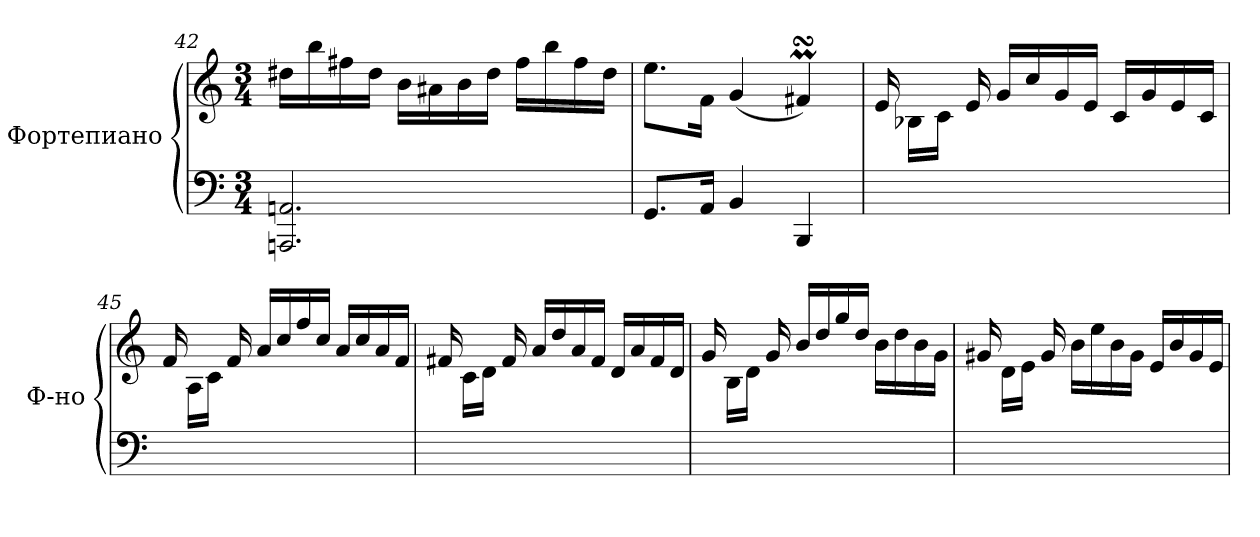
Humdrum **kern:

**kern	**kern
*part1	*part1
*staff2	*staff1
*I"Фортепиано	*
*I'Ф-но	*
*clefF4	*clefG2
*k[]	*k[]
*M3/4	*M3/4
=42	=42
2.AAAn/ 2.AAn/	16dd#X\LL
.	16bb\
.	16ff#X\
.	16dd#\JJ
.	16b\LL
.	16a#X\
.	16b\
.	16dd#\JJ
.	16ff#\LL
.	16bb\
.	16ff#\
.	16dd#\JJ
=43	=43
8.GG/L	8.ee\L
16AA/Jk	16f\Jk
4BB/	(<4g/
4BBB/	4f#XmsSsS/)
!!LO:LB:g=z
=44	=44
2.ryy	16e/
.	16B-X\LL
.	16c\JJ
.	16e/
.	16g/LL
.	16cc/
.	16g/
.	16e/JJ
.	16c/LL
.	16g/
.	16e/
.	16c/JJ
=45	=45
2.ryy	16f/
.	16A\LL
.	16c\JJ
.	16f/
.	16a/LL
.	16cc/
.	16ff/
.	16cc/JJ
.	16a/LL
.	16cc/
.	16a/
.	16f/JJ
=46	=46
2.ryy	16f#X/
.	16c\LL
.	16d\JJ
.	16f#/
.	16a/LL
.	16dd/
.	16a/
.	16f#/JJ
.	16d/LL
.	16a/
.	16f#/
.	16d/JJ
!!LO:LB:g=z
=47	=47
2.ryy	16g/
.	16B\LL
.	16d\JJ
.	16g/
.	16b/LL
.	16dd/
.	16gg/
.	16dd/JJ
.	16b\LL
.	16dd\
.	16b\
.	16g\JJ
=48	=48
2.ryy	16g#X/
.	16d\LL
.	16e\JJ
.	16g#/
.	16b\LL
.	16ee\
.	16b\
.	16g#\JJ
.	16e/LL
.	16b/
.	16g#/
.	16e/JJ
=	=
*-	*-
